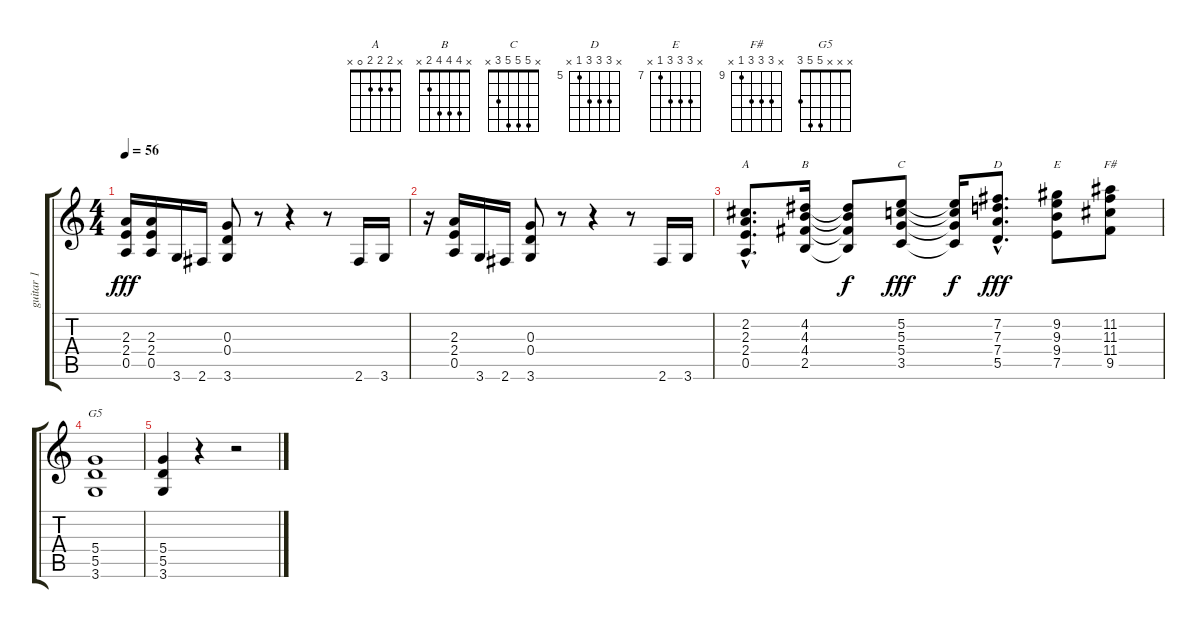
\track ("guitar 1" "guitar 1") {instrument distortionguitar}
\staff {score tabs}
\tuning (E4 B3 G3 D3 A2 E2) {hide}
\chord ("A" x 2 2 2 0 x)
\chord ("B" x 4 4 4 2 x)
\chord ("C" x 5 5 5 3 x)
\chord ("D" x 7 7 7 5 x) {firstfret 5}
\chord ("E" x 9 9 9 7 x) {firstfret 7}
\chord ("F#" x 11 11 11 9 x) {firstfret 9}
\chord ("G5" x x x 5 5 3)
\ts (4 4)
\tempo 56
\clef g2
\ks c
(2.3 2.4 0.5).16{dy fff} (2.3 2.4 0.5).16 3.6.16 2.6.16 (0.3 0.4 3.6).8 r.8 r.4 r.8 2.6.16 3.6.16 |
r.16 (2.3 2.4 0.5).16 3.6.16 2.6.16 (0.3 0.4 3.6).8 r.8 r.4 r.8 2.6.16 3.6.16 |
(2.2{hac} 2.3{hac} 2.4{hac} 0.5{hac}).8{d ch "A"} (4.2 4.3 4.4 2.5).16{ch "B"} (4.2{t} 4.3{t} 4.4{t} 2.5{t}).8{dy f} (5.2 5.3 5.4 3.5).8{ch "C" dy fff} (5.2{t} 5.3{t} 5.4{t} 3.5{t}).16{dy f} (7.2{hac} 7.3{hac} 7.4{hac} 5.5{hac}).8{d ch "D" dy fff} (9.2 9.3 9.4 7.5).8{ch "E"} (11.2 11.3 11.4 9.5).8{ch "F#"} |
(5.4 5.5 3.6).1{ch "G5"} |
(5.4 5.5 3.6).4 r.4 r.2
